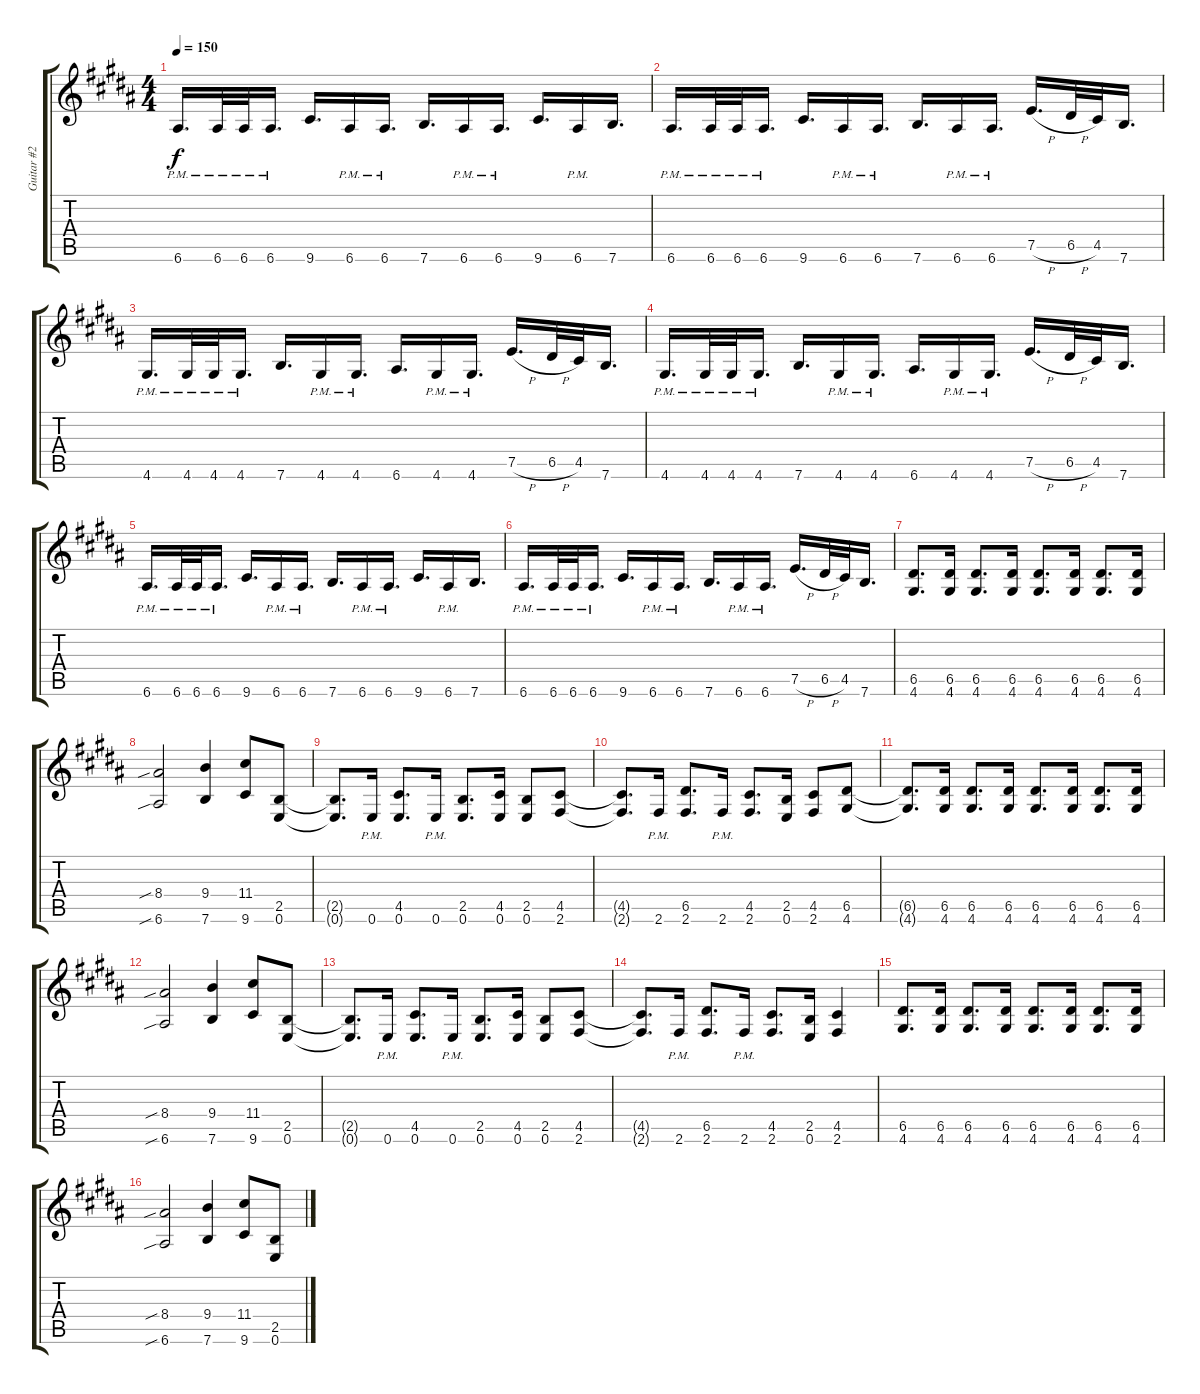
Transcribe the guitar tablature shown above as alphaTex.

\track ("Guitar #2" "Guitar #2") {instrument distortionguitar}
\staff {score tabs}
\tuning (E4 B3 G3 D3 A2 E2) {hide}
\ts (4 4)
\tempo 150
\clef g2
\ks g#minor
6.6{pm}.16{d dy f} 6.6{pm}.32 6.6{pm}.32 6.6{pm}.16{d} 9.6.16{d} 6.6{pm}.16 6.6{pm}.16{d} 7.6.16{d} 6.6{pm}.16 6.6{pm}.16{d} 9.6.16{d} 6.6{pm}.16 7.6.16{d} |
6.6{pm}.16{d} 6.6{pm}.32 6.6{pm}.32 6.6{pm}.16{d} 9.6.16{d} 6.6{pm}.16 6.6{pm}.16{d} 7.6.16{d} 6.6{pm}.16 6.6{pm}.16{d} 7.5{h}.16{d} 6.5{h}.32 4.5.32 7.6.16{d} |
\ks b
4.6{pm}.16{d} 4.6{pm}.32 4.6{pm}.32 4.6{pm}.16{d} 7.6.16{d} 4.6{pm}.16 4.6{pm}.16{d} 6.6.16{d} 4.6{pm}.16 4.6{pm}.16{d} 7.5{h}.16{d} 6.5{h}.32 4.5.32 7.6.16{d} |
\ks g#minor
4.6{pm}.16{d} 4.6{pm}.32 4.6{pm}.32 4.6{pm}.16{d} 7.6.16{d} 4.6{pm}.16 4.6{pm}.16{d} 6.6.16{d} 4.6{pm}.16 4.6{pm}.16{d} 7.5{h}.16{d} 6.5{h}.32 4.5.32 7.6.16{d} |
6.6{pm}.16{d} 6.6{pm}.32 6.6{pm}.32 6.6{pm}.16{d} 9.6.16{d} 6.6{pm}.16 6.6{pm}.16{d} 7.6.16{d} 6.6{pm}.16 6.6{pm}.16{d} 9.6.16{d} 6.6{pm}.16 7.6.16{d} |
6.6{pm}.16{d} 6.6{pm}.32 6.6{pm}.32 6.6{pm}.16{d} 9.6.16{d} 6.6{pm}.16 6.6{pm}.16{d} 7.6.16{d} 6.6{pm}.16 6.6{pm}.16{d} 7.5{h}.16{d} 6.5{h}.32 4.5.32 7.6.16{d} |
\ks b
(6.5 4.6).8{d} (6.5 4.6).16 (6.5 4.6).8{d} (6.5 4.6).16 (6.5 4.6).8{d} (6.5 4.6).16 (6.5 4.6).8{d} (6.5 4.6).16 |
\ks g#minor
(8.4{sib} 6.6{sib}).2 (9.4 7.6).4 (11.4 9.6).8 (2.5 0.6).8 |
(2.5{t} 0.6{t}).8{d} 0.6{pm}.16 (4.5 0.6).8{d} 0.6{pm}.16 (2.5 0.6).8{d} (4.5 0.6).16 (2.5 0.6).8 (4.5 2.6).8 |
(4.5{t} 2.6{t}).8{d} 2.6{pm}.16 (6.5 2.6).8{d} 2.6{pm}.16 (4.5 2.6).8{d} (2.5 0.6).16 (4.5 2.6).8 (6.5 4.6).8 |
\ks b
(6.5{t} 4.6{t}).8{d} (6.5 4.6).16 (6.5 4.6).8{d} (6.5 4.6).16 (6.5 4.6).8{d} (6.5 4.6).16 (6.5 4.6).8{d} (6.5 4.6).16 |
\ks g#minor
(8.4{sib} 6.6{sib}).2 (9.4 7.6).4 (11.4 9.6).8 (2.5 0.6).8 |
(2.5{t} 0.6{t}).8{d} 0.6{pm}.16 (4.5 0.6).8{d} 0.6{pm}.16 (2.5 0.6).8{d} (4.5 0.6).16 (2.5 0.6).8 (4.5 2.6).8 |
(4.5{t} 2.6{t}).8{d} 2.6{pm}.16 (6.5 2.6).8{d} 2.6{pm}.16 (4.5 2.6).8{d} (2.5 0.6).16 (4.5 2.6).4 |
\ks b
(6.5 4.6).8{d} (6.5 4.6).16 (6.5 4.6).8{d} (6.5 4.6).16 (6.5 4.6).8{d} (6.5 4.6).16 (6.5 4.6).8{d} (6.5 4.6).16 |
\ks g#minor
(8.4{sib} 6.6{sib}).2 (9.4 7.6).4 (11.4 9.6).8 (2.5 0.6).8
